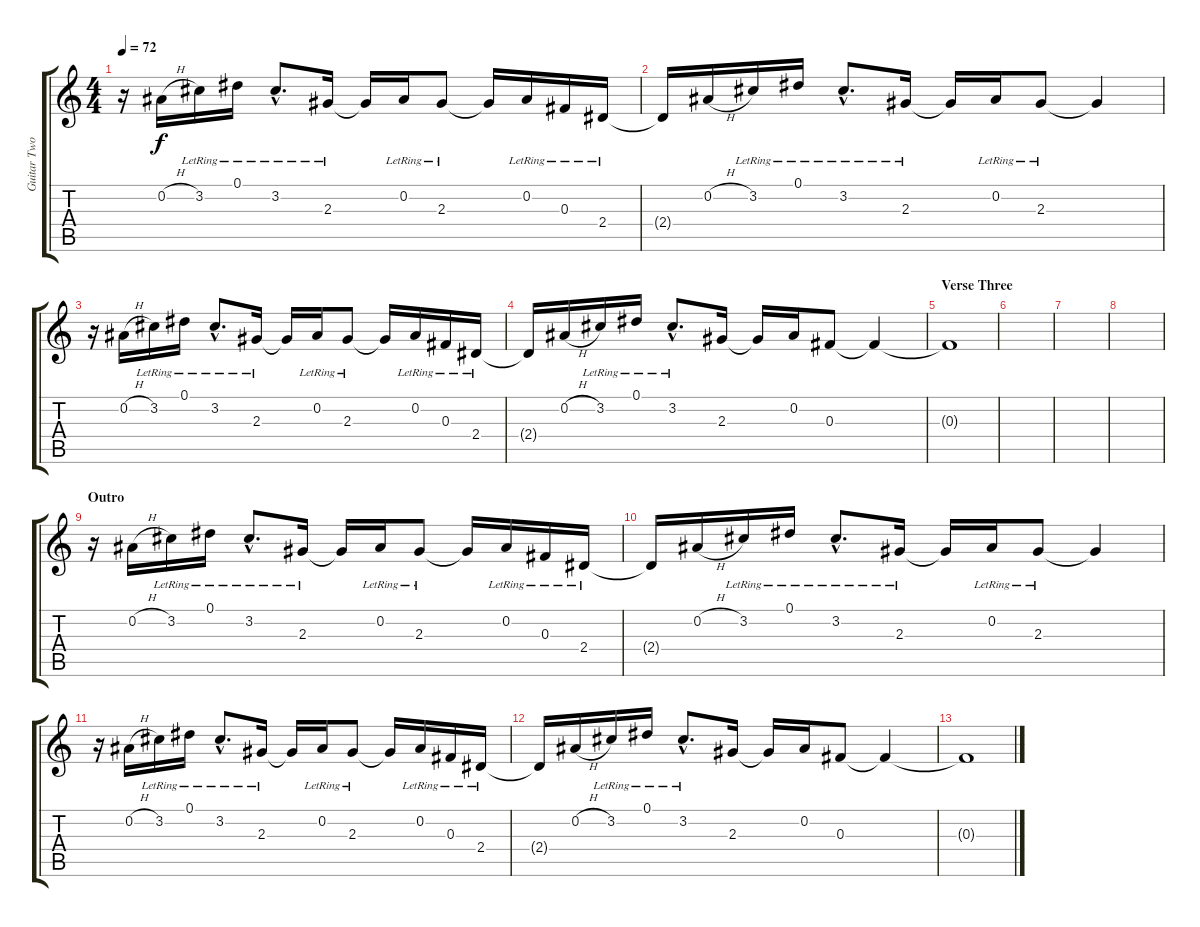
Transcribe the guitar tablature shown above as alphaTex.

\track ("Guitar Two" "Guitar Two") {instrument acousticguitarsteel}
\staff {score tabs}
\tuning (Eb4 Bb3 Gb3 Db3 Ab2 Eb2) {hide}
\ts (4 4)
\tempo 72
\clef g2
\ks c
r.16{dy f} 0.2{h}.16 3.2{lr}.16 0.1{lr}.16 3.2{hac lr}.8{d} 2.3{lr}.16 2.3{t}.16 0.2{lr}.16 2.3{lr}.8 2.3{t}.16 0.2{lr}.16 0.3{lr}.16 2.4{lr}.16 |
2.4{t}.16 0.2{h}.16 3.2{lr}.16 0.1{lr}.16 3.2{hac lr}.8{d} 2.3{lr}.16 2.3{t}.16 0.2{lr}.16 2.3{lr}.8 2.3{t}.4 |
r.16 0.2{h}.16 3.2{lr}.16 0.1{lr}.16 3.2{hac lr}.8{d} 2.3{lr}.16 2.3{t}.16 0.2{lr}.16 2.3{lr}.8 2.3{t}.16 0.2{lr}.16 0.3{lr}.16 2.4{lr}.16 |
2.4{t}.16 0.2{h}.16 3.2{lr}.16 0.1{lr}.16 3.2{hac lr}.8{d} 2.3.16 2.3{t}.16 0.2.16 0.3.8 0.3{t}.4 |
\section ("" "Verse Three")
0.3{t}.1 |
|
|
|
\section ("" "Outro")
r.16 0.2{h}.16 3.2{lr}.16 0.1{lr}.16 3.2{hac lr}.8{d} 2.3{lr}.16 2.3{t}.16 0.2{lr}.16 2.3{lr}.8 2.3{t}.16 0.2{lr}.16 0.3{lr}.16 2.4{lr}.16 |
2.4{t}.16 0.2{h}.16 3.2{lr}.16 0.1{lr}.16 3.2{hac lr}.8{d} 2.3{lr}.16 2.3{t}.16 0.2{lr}.16 2.3{lr}.8 2.3{t}.4 |
r.16 0.2{h}.16 3.2{lr}.16 0.1{lr}.16 3.2{hac lr}.8{d} 2.3{lr}.16 2.3{t}.16 0.2{lr}.16 2.3{lr}.8 2.3{t}.16 0.2{lr}.16 0.3{lr}.16 2.4{lr}.16 |
2.4{t}.16 0.2{h}.16 3.2{lr}.16 0.1{lr}.16 3.2{hac lr}.8{d} 2.3.16 2.3{t}.16 0.2.16 0.3.8 0.3{t}.4 |
0.3{t}.1
